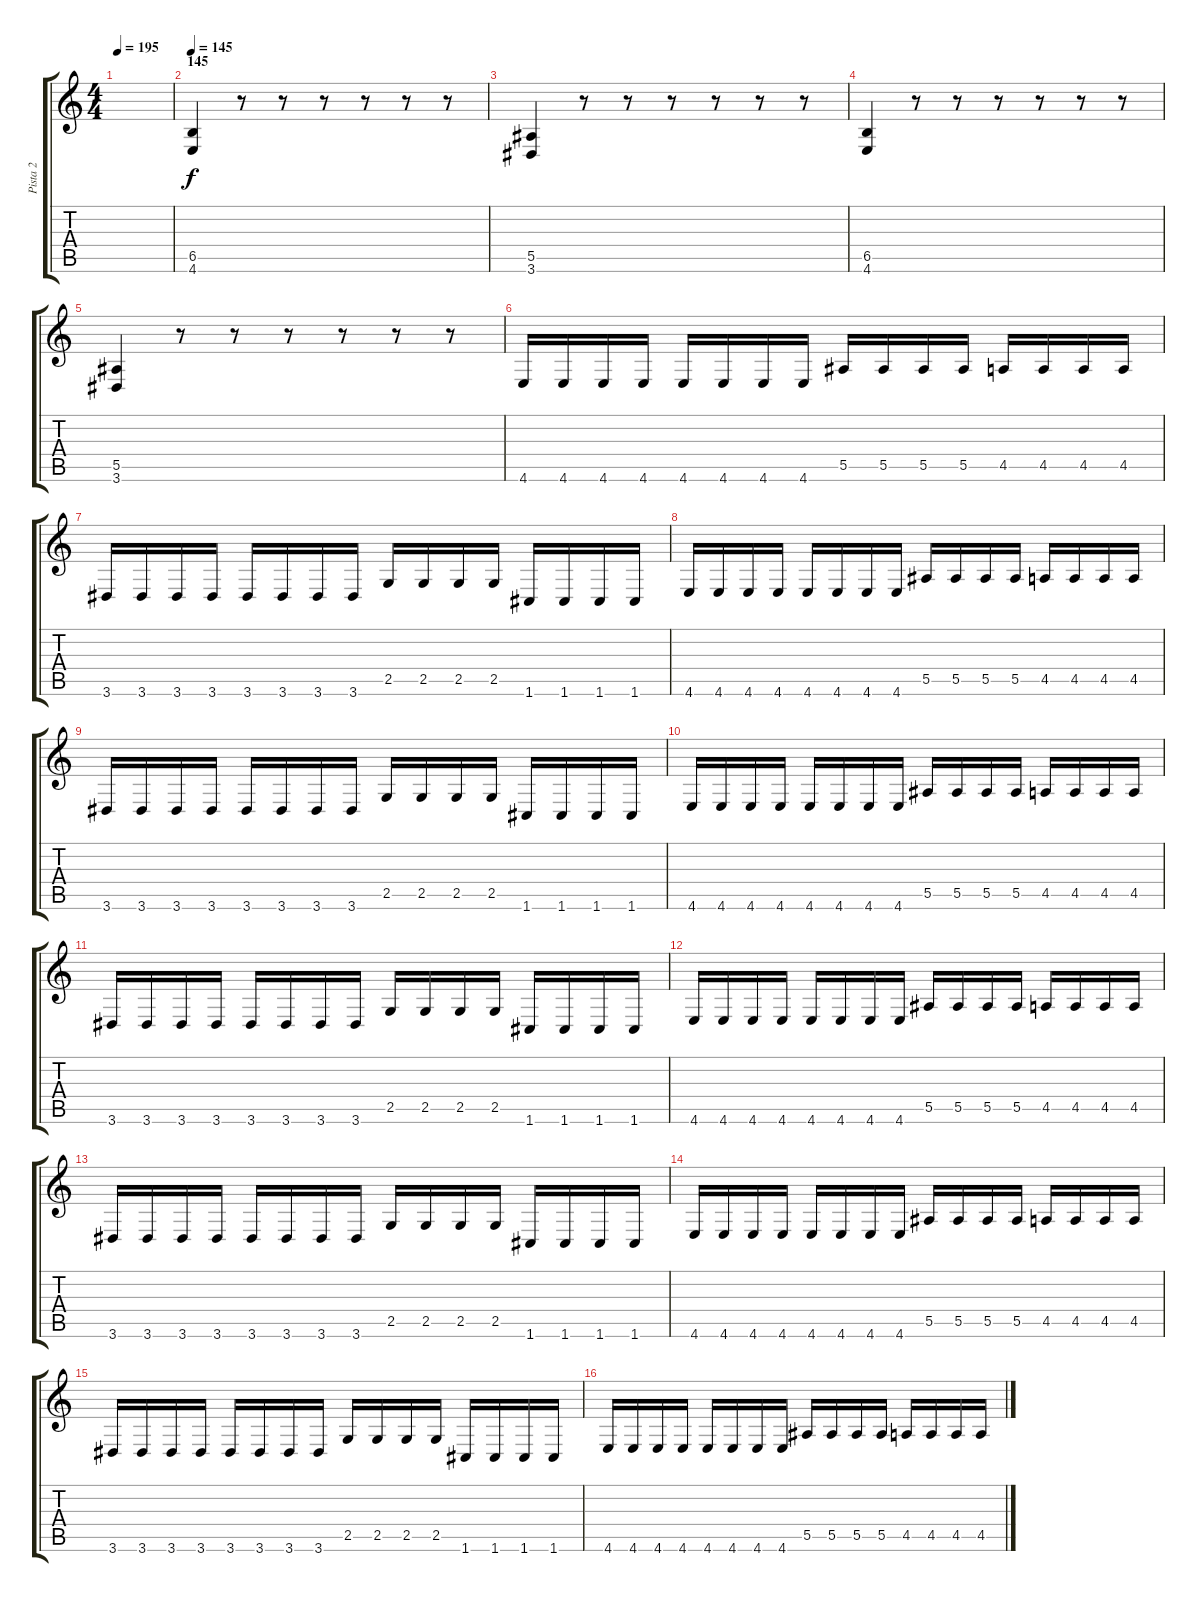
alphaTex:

\track ("Pista 2" "Pista 2") {instrument distortionguitar}
\staff {score tabs}
\tuning (C4 G3 Eb3 Bb2 F2 C2) {hide}
\ts (4 4)
\tempo 195
\clef g2
\ks c
|
\section ("" "145")
\tempo 145
(6.5 4.6).4 r.8 r.8 r.8 r.8 r.8 r.8 |
(5.5 3.6).4 r.8 r.8 r.8 r.8 r.8 r.8 |
(6.5 4.6).4 r.8 r.8 r.8 r.8 r.8 r.8 |
(5.5 3.6).4 r.8 r.8 r.8 r.8 r.8 r.8 |
4.6.16 4.6.16 4.6.16 4.6.16 4.6.16 4.6.16 4.6.16 4.6.16 5.5.16 5.5.16 5.5.16 5.5.16 4.5.16 4.5.16 4.5.16 4.5.16 |
3.6.16 3.6.16 3.6.16 3.6.16 3.6.16 3.6.16 3.6.16 3.6.16 2.5.16 2.5.16 2.5.16 2.5.16 1.6.16 1.6.16 1.6.16 1.6.16 |
4.6.16 4.6.16 4.6.16 4.6.16 4.6.16 4.6.16 4.6.16 4.6.16 5.5.16 5.5.16 5.5.16 5.5.16 4.5.16 4.5.16 4.5.16 4.5.16 |
3.6.16 3.6.16 3.6.16 3.6.16 3.6.16 3.6.16 3.6.16 3.6.16 2.5.16 2.5.16 2.5.16 2.5.16 1.6.16 1.6.16 1.6.16 1.6.16 |
4.6.16 4.6.16 4.6.16 4.6.16 4.6.16 4.6.16 4.6.16 4.6.16 5.5.16 5.5.16 5.5.16 5.5.16 4.5.16 4.5.16 4.5.16 4.5.16 |
3.6.16 3.6.16 3.6.16 3.6.16 3.6.16 3.6.16 3.6.16 3.6.16 2.5.16 2.5.16 2.5.16 2.5.16 1.6.16 1.6.16 1.6.16 1.6.16 |
4.6.16 4.6.16 4.6.16 4.6.16 4.6.16 4.6.16 4.6.16 4.6.16 5.5.16 5.5.16 5.5.16 5.5.16 4.5.16 4.5.16 4.5.16 4.5.16 |
3.6.16 3.6.16 3.6.16 3.6.16 3.6.16 3.6.16 3.6.16 3.6.16 2.5.16 2.5.16 2.5.16 2.5.16 1.6.16 1.6.16 1.6.16 1.6.16 |
4.6.16 4.6.16 4.6.16 4.6.16 4.6.16 4.6.16 4.6.16 4.6.16 5.5.16 5.5.16 5.5.16 5.5.16 4.5.16 4.5.16 4.5.16 4.5.16 |
3.6.16 3.6.16 3.6.16 3.6.16 3.6.16 3.6.16 3.6.16 3.6.16 2.5.16 2.5.16 2.5.16 2.5.16 1.6.16 1.6.16 1.6.16 1.6.16 |
4.6.16 4.6.16 4.6.16 4.6.16 4.6.16 4.6.16 4.6.16 4.6.16 5.5.16 5.5.16 5.5.16 5.5.16 4.5.16 4.5.16 4.5.16 4.5.16
